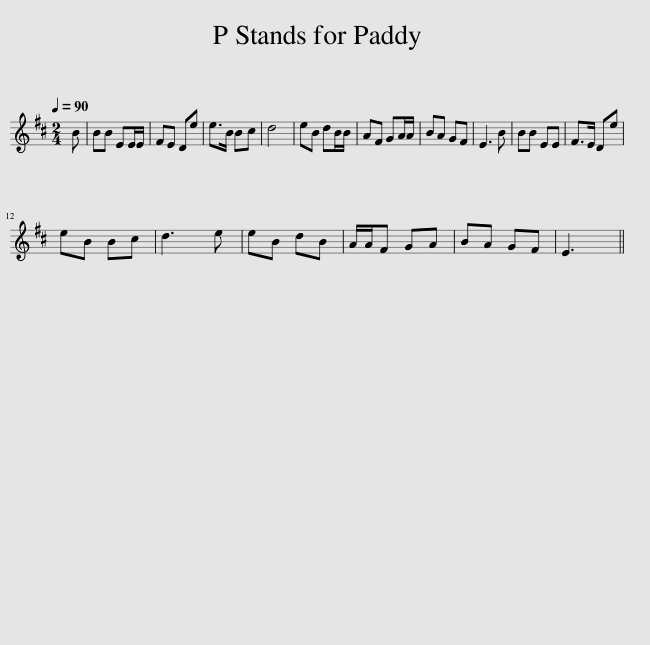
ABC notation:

X:1
L:1/8
Q:1/4=90
M:2/4
I:linebreak $
K:D
V:1 treble
V:1
 B | BB EE/E/ | FE De | e>B Bc | d4 | %5
 eB dB/B/ | AF GA/A/ | BA GF | E3 B | BB EE | %10
 F>E De |$ eB Bc | d3 e | eB dB | A/A/F GA | %15
 BA GF | E3 || %17
